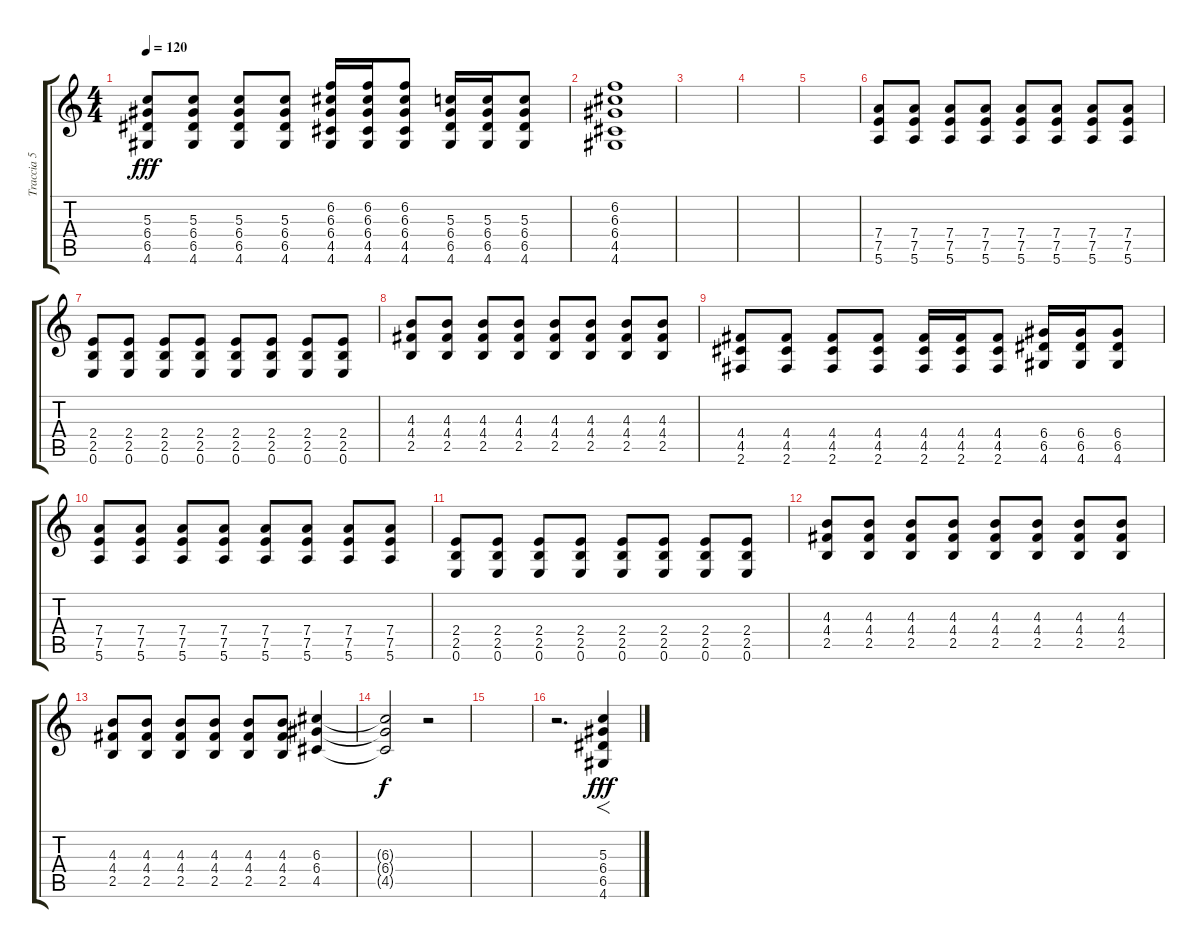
\track ("Traccia 5" "Traccia 5") {instrument distortionguitar}
\staff {score tabs}
\tuning (E4 B3 G3 D3 A2 E2) {hide}
\ts (4 4)
\tempo 120
\clef g2
\ks c
(5.3 6.4 6.5 4.6).8{dy fff} (5.3 6.4 6.5 4.6).8 (5.3 6.4 6.5 4.6).8 (5.3 6.4 6.5 4.6).8 (6.2 6.3 6.4 4.5 4.6).16 (6.2 6.3 6.4 4.5 4.6).16 (6.2 6.3 6.4 4.5 4.6).8 (5.3 6.4 6.5 4.6).16 (5.3 6.4 6.5 4.6).16 (5.3 6.4 6.5 4.6).8 |
(6.2 6.3 6.4 4.5 4.6).1 |
|
|
|
(7.4 7.5 5.6).8 (7.4 7.5 5.6).8 (7.4 7.5 5.6).8 (7.4 7.5 5.6).8 (7.4 7.5 5.6).8 (7.4 7.5 5.6).8 (7.4 7.5 5.6).8 (7.4 7.5 5.6).8 |
(2.4 2.5 0.6).8 (2.4 2.5 0.6).8 (2.4 2.5 0.6).8 (2.4 2.5 0.6).8 (2.4 2.5 0.6).8 (2.4 2.5 0.6).8 (2.4 2.5 0.6).8 (2.4 2.5 0.6).8 |
(4.3 4.4 2.5).8 (4.3 4.4 2.5).8 (4.3 4.4 2.5).8 (4.3 4.4 2.5).8 (4.3 4.4 2.5).8 (4.3 4.4 2.5).8 (4.3 4.4 2.5).8 (4.3 4.4 2.5).8 |
(4.4 4.5 2.6).8 (4.4 4.5 2.6).8 (4.4 4.5 2.6).8 (4.4 4.5 2.6).8 (4.4 4.5 2.6).16 (4.4 4.5 2.6).16 (4.4 4.5 2.6).8 (6.4 6.5 4.6).16 (6.4 6.5 4.6).16 (6.4 6.5 4.6).8 |
(7.4 7.5 5.6).8 (7.4 7.5 5.6).8 (7.4 7.5 5.6).8 (7.4 7.5 5.6).8 (7.4 7.5 5.6).8 (7.4 7.5 5.6).8 (7.4 7.5 5.6).8 (7.4 7.5 5.6).8 |
(2.4 2.5 0.6).8 (2.4 2.5 0.6).8 (2.4 2.5 0.6).8 (2.4 2.5 0.6).8 (2.4 2.5 0.6).8 (2.4 2.5 0.6).8 (2.4 2.5 0.6).8 (2.4 2.5 0.6).8 |
(4.3 4.4 2.5).8 (4.3 4.4 2.5).8 (4.3 4.4 2.5).8 (4.3 4.4 2.5).8 (4.3 4.4 2.5).8 (4.3 4.4 2.5).8 (4.3 4.4 2.5).8 (4.3 4.4 2.5).8 |
(4.3 4.4 2.5).8 (4.3 4.4 2.5).8 (4.3 4.4 2.5).8 (4.3 4.4 2.5).8 (4.3 4.4 2.5).8 (4.3 4.4 2.5).8 (6.3 6.4 4.5).4 |
(6.3{t} 6.4{t} 4.5{t}).2{dy f} r.2 |
|
r.2{d} (5.3 6.4 6.5 4.6).4{f dy fff}
